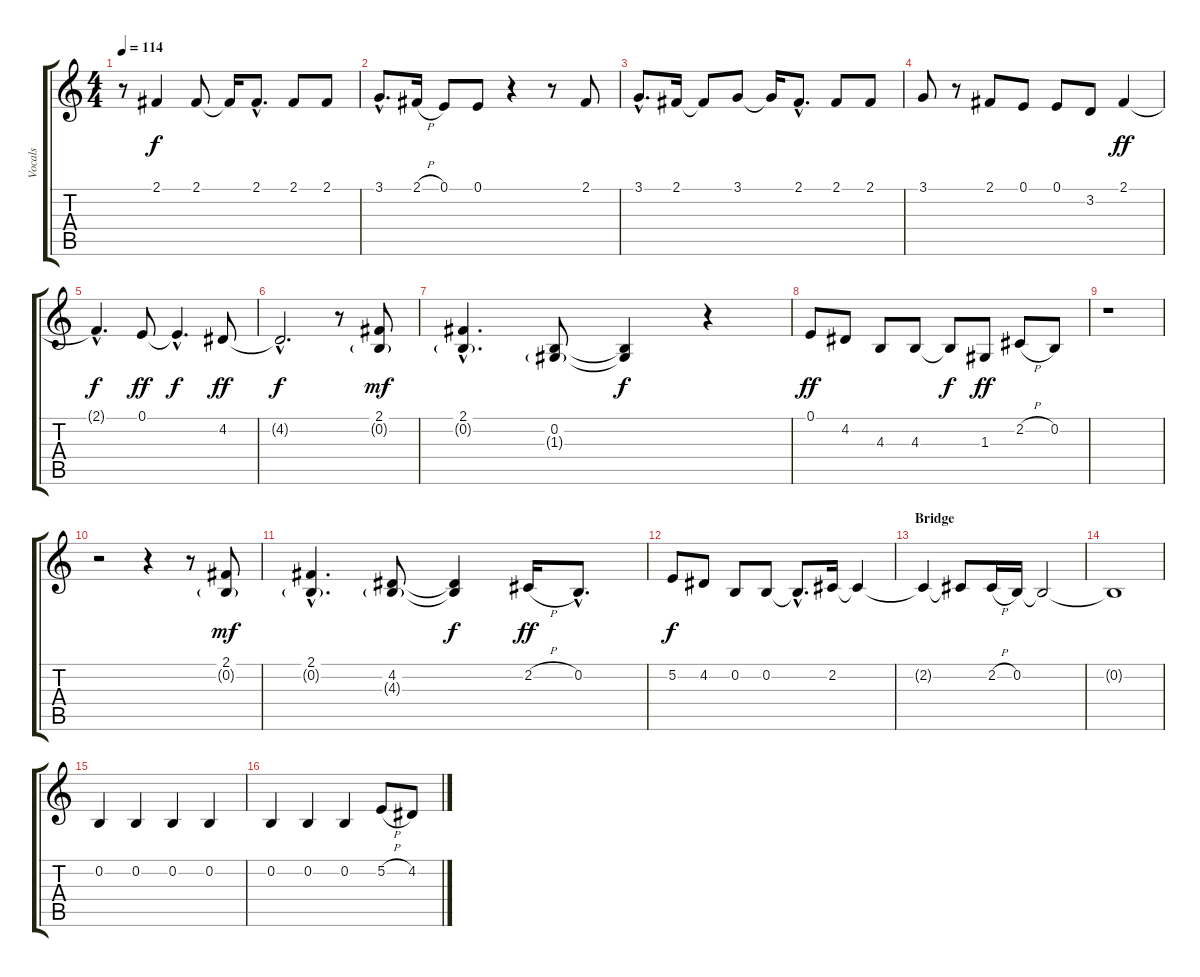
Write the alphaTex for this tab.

\track ("Vocals" "Vocals") {instrument trumpet}
\staff {score tabs}
\tuning (E4 B3 G3 D3 A2 E2) {hide}
\ts (4 4)
\tempo 114
\clef g2
\ks c
r.8{dy f} 2.1.4 2.1.8 2.1{t}.16 2.1{hac}.8{d} 2.1.8 2.1.8 |
3.1{hac}.8{d} 2.1{h}.16 0.1.8 0.1.8 r.4 r.8 2.1.8 |
3.1{hac}.8{d} 2.1.16 2.1{t}.8 3.1.8 3.1{t}.16 2.1{hac}.8{d} 2.1.8 2.1.8 |
3.1.8 r.8 2.1.8 0.1.8 0.1.8 3.2.8 2.1.4{dy ff} |
2.1{hac t}.4{d dy f} 0.1.8{dy ff} 0.1{hac t}.4{d dy f} 4.2.8{dy ff} |
4.2{hac t}.2{d dy f} r.8 (2.1 0.2{g}).8{dy mf} |
(2.1{hac} 0.2{g hac}).4{d} (0.2 1.3{g}).8 (0.2{t} 1.3{t}).4{dy f} r.4 |
0.1.8{dy ff} 4.2.8 4.3.8 4.3.8 4.3{t}.8{dy f} 1.3.8{dy ff} 2.2{h}.8 0.2.8 |
r.1 |
r.2 r.4 r.8 (2.1 0.2{g}).8{dy mf} |
(2.1{hac} 0.2{g hac}).4{d} (4.2 4.3{g}).8 (4.2{t} 4.3{t}).4{dy f} 2.2{h}.16{dy ff} 0.2{hac}.8{d} |
5.2.8{dy f} 4.2.8 0.2.8 0.2.8 0.2{hac t}.8{d} 2.2.16 2.2{t}.4 |
\section ("" "Bridge")
2.2{t}.4 2.2{t}.8 2.2{h}.16 0.2.16 0.2{t}.2 |
0.2{t}.1 |
0.2.4 0.2.4 0.2.4 0.2.4 |
0.2.4 0.2.4 0.2.4 5.2{h}.8 4.2{h}.8
